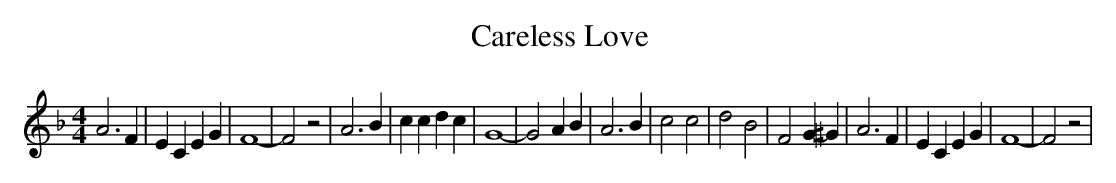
X:1
T:Careless Love
M:4/4
L:1/4
K:F
 A3 F| E C E G| F4-| F2 z2| A3 B| c c d c| G4-| G2 A B| A3 B| c2 c2|\
 d2 B2| F2 G- ^G| A3 F| E C E G| F4-| F2 z2|
